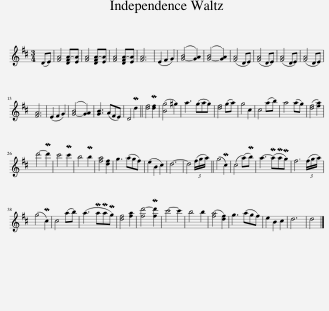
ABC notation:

X:1
L:1/8
M:3/4
I:linebreak $
K:D
V:1 treble
V:1
 (DE) | [FA]4 [DFA-][EA] | [FA]4 [DFA-][EA] | [FA]4 [DFA-][EA] | [FA]6 | %5
 (E2 F2 G2) | ([G-B]4 [GA]2) | ([G-B]4 [GA]2) | ([FA]4 DE) | ([FA]4 DE) | %10
 ([FA]4 DE) | ([FA]4 DE) |$ [FA]6 | (E2 F2 G2) | ([G-B]4 [GA]2) | %15
 [GB]3 (AFE) | D4 Md2 || [df]4 M[df]2 | ([Bg]4 ^g2) | a3 (gag) | %20
 [df]4 (ga) | g4 c2 | c4 (ab) | a4 (ag) | ([df]4 [fa]2) |$ %25
 d'4- Md'2 | c'4 Mc'2 | b4 Mb2 | [fa]4 [df]2 | g3 (agf) | %30
 (e2 B2 c2) | d6- | d4 (3(f/g/a/) || (g4 Mc2) | (c4 (a)Mb) | %35
 a3- (MaMaMg) | f6 (3(f/g/a/) |$ (g4 Mc2) | c4 (ab) | (a3 MaMaMg) | %40
 [df]4 [fa]2 | [fd'-]4 M[fd']2 | c'4- c'2 | b4 b2 | ([fa]4 [df]2) | %45
 g3 (agf) | e2 B2 c2 | d6 | d4 |] %49
